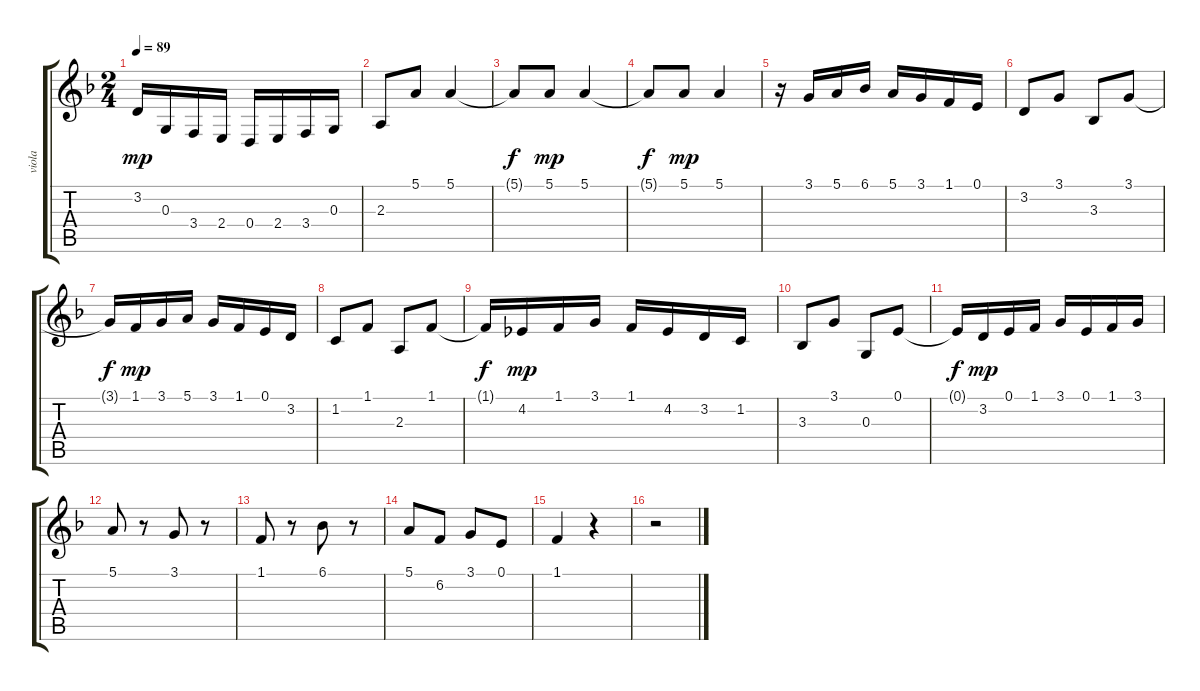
\track ("viola" "viola") {instrument stringensemble1}
\staff {score tabs}
\tuning (E4 B3 G3 D3 A2 E2) {hide}
\ts (2 4)
\tempo 89
\clef g2
\ks dminor
3.2.16{dy mp} 0.3.16 3.4.16 2.4.16 0.4.16 2.4.16 3.4.16 0.3.16 |
2.3.8 5.1.8 5.1.4 |
5.1{t}.8{dy f} 5.1.8{dy mp} 5.1.4 |
5.1{t}.8{dy f} 5.1.8{dy mp} 5.1.4 |
r.16 3.1.16 5.1.16 6.1.16 5.1.16 3.1.16 1.1.16 0.1.16 |
3.2.8 3.1.8 3.3.8 3.1.8 |
3.1{t}.16{dy f} 1.1.16{dy mp} 3.1.16 5.1.16 3.1.16 1.1.16 0.1.16 3.2.16 |
1.2.8 1.1.8 2.3.8 1.1.8 |
1.1{t}.16{dy f} 4.2.16{dy mp} 1.1.16 3.1.16 1.1.16 4.2.16 3.2.16 1.2.16 |
3.3.8 3.1.8 0.3.8 0.1.8 |
0.1{t}.16{dy f} 3.2.16{dy mp} 0.1.16 1.1.16 3.1.16 0.1.16 1.1.16 3.1.16 |
5.1.8 r.8 3.1.8 r.8 |
1.1.8 r.8 6.1.8 r.8 |
5.1.8 6.2.8 3.1.8 0.1.8 |
1.1.4 r.4 |
r.2
